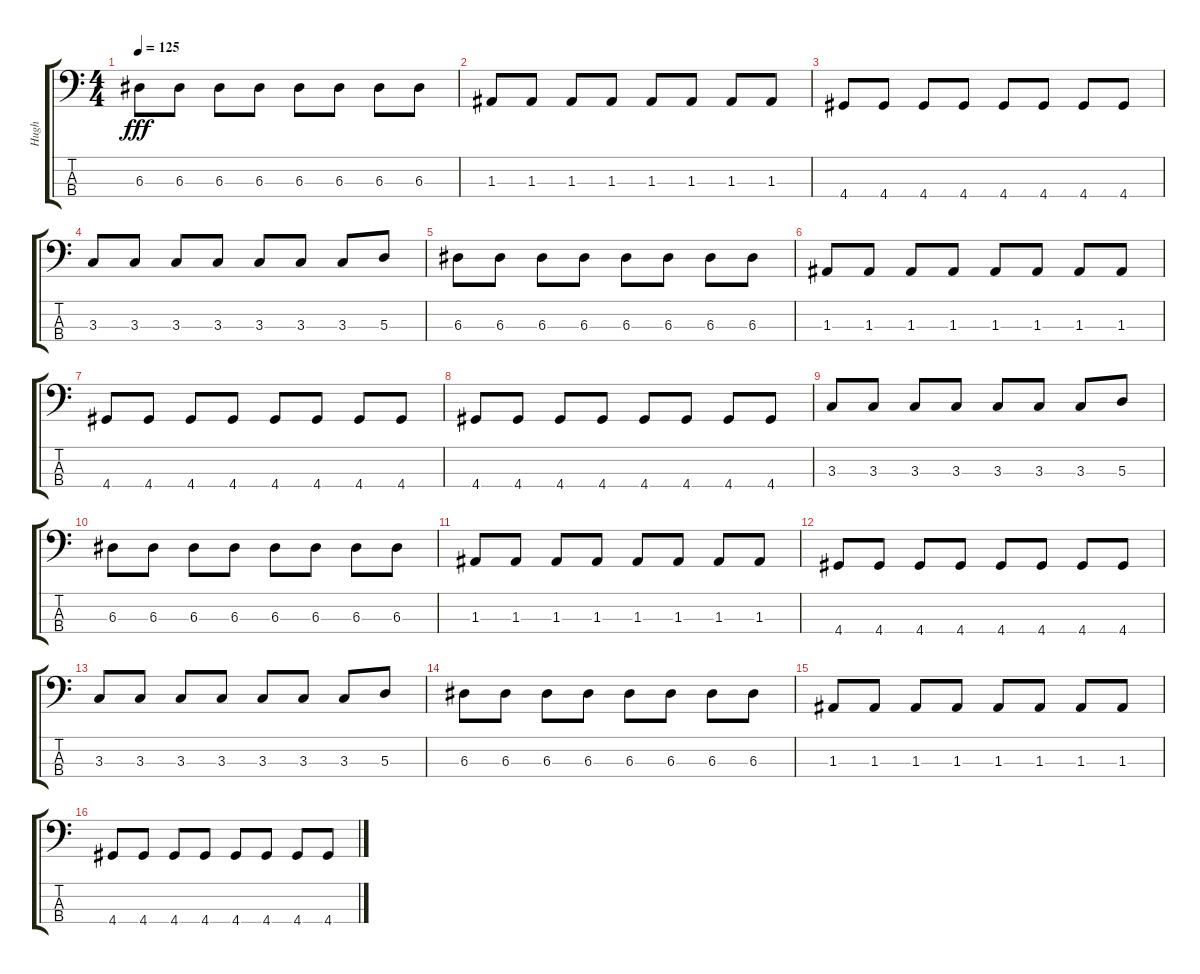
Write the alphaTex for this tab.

\track ("Hugh" "Hugh") {instrument electricbassfinger}
\staff {score tabs}
\tuning (G2 D2 A1 E1) {hide}
\ts (4 4)
\tempo 125
\clef f4
\ks c
6.3.8{dy fff} 6.3.8 6.3.8 6.3.8 6.3.8 6.3.8 6.3.8 6.3.8 |
1.3.8 1.3.8 1.3.8 1.3.8 1.3.8 1.3.8 1.3.8 1.3.8 |
4.4.8 4.4.8 4.4.8 4.4.8 4.4.8 4.4.8 4.4.8 4.4.8 |
3.3.8 3.3.8 3.3.8 3.3.8 3.3.8 3.3.8 3.3.8 5.3.8 |
6.3.8 6.3.8 6.3.8 6.3.8 6.3.8 6.3.8 6.3.8 6.3.8 |
1.3.8 1.3.8 1.3.8 1.3.8 1.3.8 1.3.8 1.3.8 1.3.8 |
4.4.8 4.4.8 4.4.8 4.4.8 4.4.8 4.4.8 4.4.8 4.4.8 |
4.4.8 4.4.8 4.4.8 4.4.8 4.4.8 4.4.8 4.4.8 4.4.8 |
3.3.8 3.3.8 3.3.8 3.3.8 3.3.8 3.3.8 3.3.8 5.3.8 |
6.3.8 6.3.8 6.3.8 6.3.8 6.3.8 6.3.8 6.3.8 6.3.8 |
1.3.8 1.3.8 1.3.8 1.3.8 1.3.8 1.3.8 1.3.8 1.3.8 |
4.4.8 4.4.8 4.4.8 4.4.8 4.4.8 4.4.8 4.4.8 4.4.8 |
3.3.8 3.3.8 3.3.8 3.3.8 3.3.8 3.3.8 3.3.8 5.3.8 |
6.3.8 6.3.8 6.3.8 6.3.8 6.3.8 6.3.8 6.3.8 6.3.8 |
1.3.8 1.3.8 1.3.8 1.3.8 1.3.8 1.3.8 1.3.8 1.3.8 |
4.4.8 4.4.8 4.4.8 4.4.8 4.4.8 4.4.8 4.4.8 4.4.8
